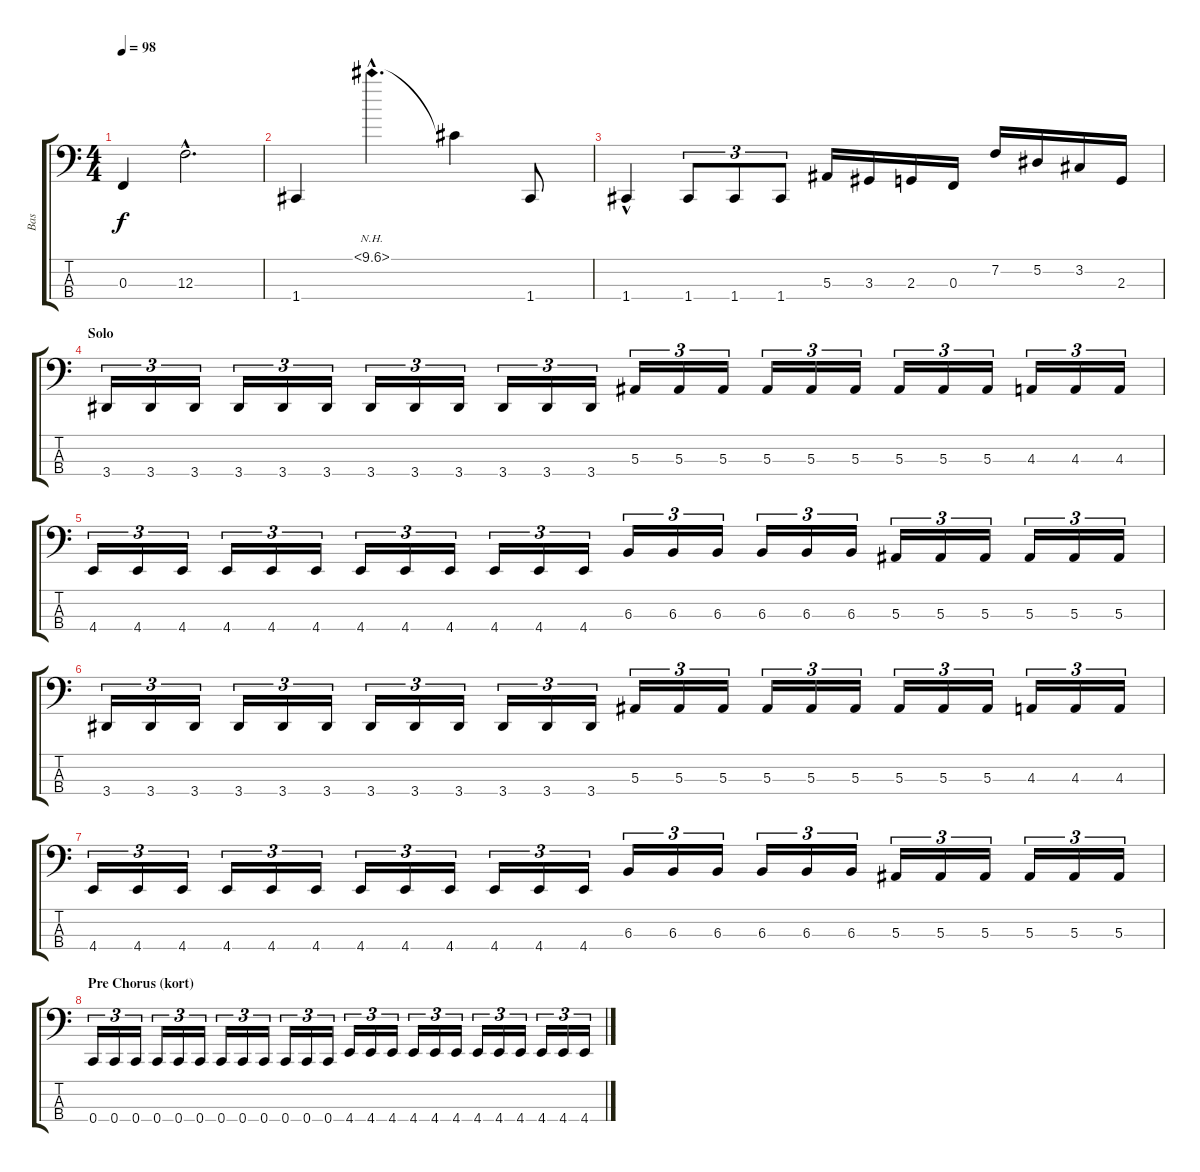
\track ("Bas" "Bas") {instrument electricbasspick}
\staff {score tabs}
\tuning (Eb2 Bb1 F1 C1) {hide}
\ts (4 4)
\tempo 98
\clef f4
\ks c
0.3.4{dy f} 12.3{hac}.2{d} |
1.4.4 10.1{nh hac}.4{d} 10.1{t}.4 1.4.8 |
1.4{hac}.4 1.4.8{tu (3 2)} 1.4.8{tu (3 2)} 1.4.8{tu (3 2)} 5.3.16 3.3.16 2.3.16 0.3.16 7.2.16 5.2.16 3.2.16 2.3.16 |
\section ("" "Solo")
3.4.16{tu (3 2)} 3.4.16{tu (3 2)} 3.4.16{tu (3 2)} 3.4.16{tu (3 2)} 3.4.16{tu (3 2)} 3.4.16{tu (3 2)} 3.4.16{tu (3 2)} 3.4.16{tu (3 2)} 3.4.16{tu (3 2)} 3.4.16{tu (3 2)} 3.4.16{tu (3 2)} 3.4.16{tu (3 2)} 5.3.16{tu (3 2)} 5.3.16{tu (3 2)} 5.3.16{tu (3 2)} 5.3.16{tu (3 2)} 5.3.16{tu (3 2)} 5.3.16{tu (3 2)} 5.3.16{tu (3 2)} 5.3.16{tu (3 2)} 5.3.16{tu (3 2)} 4.3.16{tu (3 2)} 4.3.16{tu (3 2)} 4.3.16{tu (3 2)} |
4.4.16{tu (3 2)} 4.4.16{tu (3 2)} 4.4.16{tu (3 2)} 4.4.16{tu (3 2)} 4.4.16{tu (3 2)} 4.4.16{tu (3 2)} 4.4.16{tu (3 2)} 4.4.16{tu (3 2)} 4.4.16{tu (3 2)} 4.4.16{tu (3 2)} 4.4.16{tu (3 2)} 4.4.16{tu (3 2)} 6.3.16{tu (3 2)} 6.3.16{tu (3 2)} 6.3.16{tu (3 2)} 6.3.16{tu (3 2)} 6.3.16{tu (3 2)} 6.3.16{tu (3 2)} 5.3.16{tu (3 2)} 5.3.16{tu (3 2)} 5.3.16{tu (3 2)} 5.3.16{tu (3 2)} 5.3.16{tu (3 2)} 5.3.16{tu (3 2)} |
3.4.16{tu (3 2)} 3.4.16{tu (3 2)} 3.4.16{tu (3 2)} 3.4.16{tu (3 2)} 3.4.16{tu (3 2)} 3.4.16{tu (3 2)} 3.4.16{tu (3 2)} 3.4.16{tu (3 2)} 3.4.16{tu (3 2)} 3.4.16{tu (3 2)} 3.4.16{tu (3 2)} 3.4.16{tu (3 2)} 5.3.16{tu (3 2)} 5.3.16{tu (3 2)} 5.3.16{tu (3 2)} 5.3.16{tu (3 2)} 5.3.16{tu (3 2)} 5.3.16{tu (3 2)} 5.3.16{tu (3 2)} 5.3.16{tu (3 2)} 5.3.16{tu (3 2)} 4.3.16{tu (3 2)} 4.3.16{tu (3 2)} 4.3.16{tu (3 2)} |
4.4.16{tu (3 2)} 4.4.16{tu (3 2)} 4.4.16{tu (3 2)} 4.4.16{tu (3 2)} 4.4.16{tu (3 2)} 4.4.16{tu (3 2)} 4.4.16{tu (3 2)} 4.4.16{tu (3 2)} 4.4.16{tu (3 2)} 4.4.16{tu (3 2)} 4.4.16{tu (3 2)} 4.4.16{tu (3 2)} 6.3.16{tu (3 2)} 6.3.16{tu (3 2)} 6.3.16{tu (3 2)} 6.3.16{tu (3 2)} 6.3.16{tu (3 2)} 6.3.16{tu (3 2)} 5.3.16{tu (3 2)} 5.3.16{tu (3 2)} 5.3.16{tu (3 2)} 5.3.16{tu (3 2)} 5.3.16{tu (3 2)} 5.3.16{tu (3 2)} |
\section ("" "Pre Chorus (kort)")
0.4.16{tu (3 2)} 0.4.16{tu (3 2)} 0.4.16{tu (3 2)} 0.4.16{tu (3 2)} 0.4.16{tu (3 2)} 0.4.16{tu (3 2)} 0.4.16{tu (3 2)} 0.4.16{tu (3 2)} 0.4.16{tu (3 2)} 0.4.16{tu (3 2)} 0.4.16{tu (3 2)} 0.4.16{tu (3 2)} 4.4.16{tu (3 2)} 4.4.16{tu (3 2)} 4.4.16{tu (3 2)} 4.4.16{tu (3 2)} 4.4.16{tu (3 2)} 4.4.16{tu (3 2)} 4.4.16{tu (3 2)} 4.4.16{tu (3 2)} 4.4.16{tu (3 2)} 4.4.16{tu (3 2)} 4.4.16{tu (3 2)} 4.4.16{tu (3 2)}
